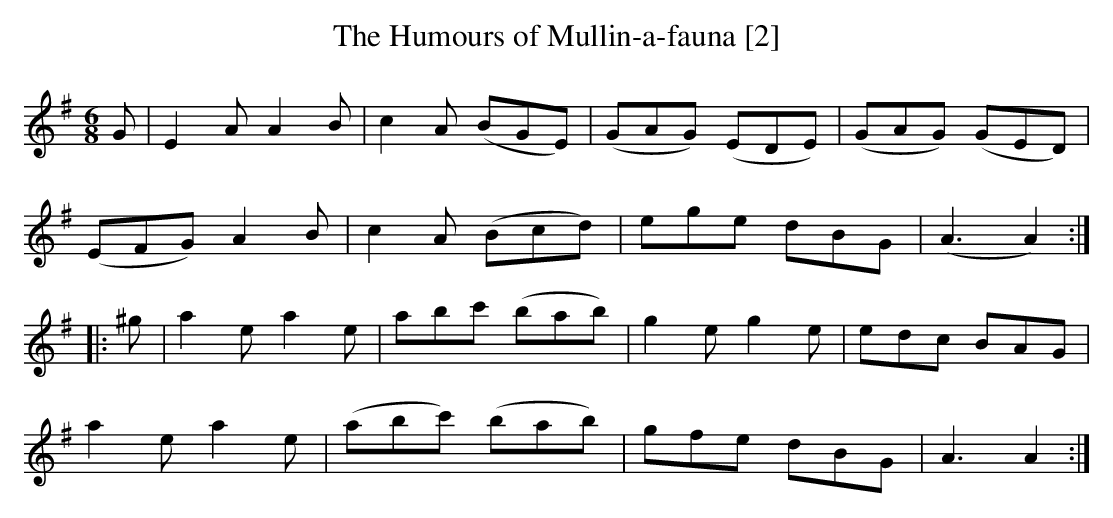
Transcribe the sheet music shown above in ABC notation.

X:1
T:Humours of Mullin-a-fauna [2], The
M:6/8
L:1/8
K:Ador
G|E2A A2B|c2A (BGE)|(GAG) (EDE)|(GAG) (GED)|
(EFG) A2B|c2A (Bcd)|ege dBG|(A3 A2):|
|:^g|a2e a2e|abc' (bab)|g2e g2e|edc BAG|
a2e a2e|(abc') (bab)|gfe dBG|A3 A2:|]
